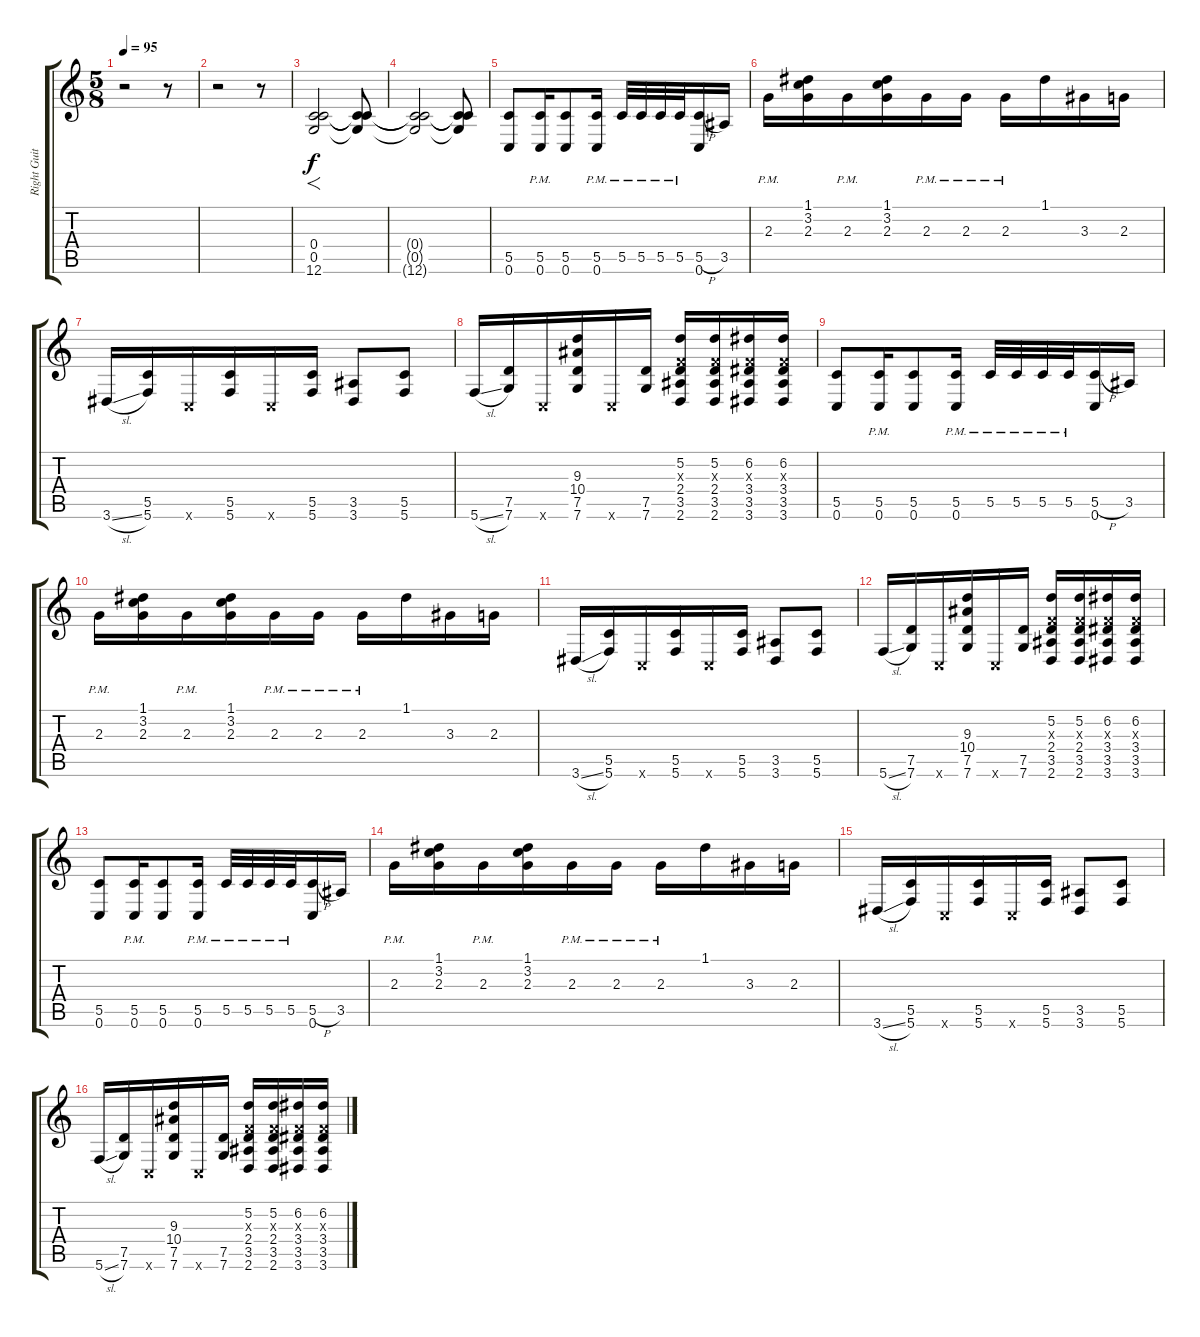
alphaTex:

\track ("Right Guitar" "Right Guit") {instrument distortionguitar}
\staff {score tabs}
\tuning (D4 A3 F3 C3 G2 C2) {hide}
\ts (5 8)
\tempo 95
\clef g2
\ks c
r.2{dy f instrument distortionguitar} r.8 |
r.2 r.8 |
(0.4 0.5 12.6).2{f} (0.4{t} 0.5{t} 12.6{t}).8 |
(0.4{t} 0.5{t} 12.6{t}).2 (0.4{t} 0.5{t} 12.6{t}).8 |
(5.5 0.6).8 (5.5{pm} 0.6{pm}).16 (5.5 0.6).8 (5.5{pm} 0.6{pm}).16 5.5{pm}.32 5.5{pm}.32 5.5{pm}.32 5.5{pm}.32 (5.5{h} 0.6).16 3.5.16 |
2.3{pm}.16 (1.1 3.2 2.3).16 2.3{pm}.16 (1.1 3.2 2.3).16 2.3{pm}.16 2.3{pm}.16 2.3{pm}.16 1.1.16 3.3.16 2.3.16 |
3.6{sl}.16 (5.5 5.6).16 0.6{x}.16 (5.5 5.6).16 0.6{x}.16 (5.5 5.6).16 (3.5 3.6).8 (5.5 5.6).8 |
5.6{sl}.16 (7.5 7.6).16 0.6{x}.16 (9.3 10.4 7.5 7.6).16 0.6{x}.16 (7.5 7.6).16 (5.2 0.3{x} 2.4 3.5 2.6).16 (5.2 0.3{x} 2.4 3.5 2.6).16 (6.2 0.3{x} 3.4 3.5 3.6).16 (6.2 0.3{x} 3.4 3.5 3.6).16 |
(5.5 0.6).8 (5.5{pm} 0.6{pm}).16 (5.5 0.6).8 (5.5{pm} 0.6{pm}).16 5.5{pm}.32 5.5{pm}.32 5.5{pm}.32 5.5{pm}.32 (5.5{h} 0.6).16 3.5.16 |
2.3{pm}.16 (1.1 3.2 2.3).16 2.3{pm}.16 (1.1 3.2 2.3).16 2.3{pm}.16 2.3{pm}.16 2.3{pm}.16 1.1.16 3.3.16 2.3.16 |
3.6{sl}.16 (5.5 5.6).16 0.6{x}.16 (5.5 5.6).16 0.6{x}.16 (5.5 5.6).16 (3.5 3.6).8 (5.5 5.6).8 |
5.6{sl}.16 (7.5 7.6).16 0.6{x}.16 (9.3 10.4 7.5 7.6).16 0.6{x}.16 (7.5 7.6).16 (5.2 0.3{x} 2.4 3.5 2.6).16 (5.2 0.3{x} 2.4 3.5 2.6).16 (6.2 0.3{x} 3.4 3.5 3.6).16 (6.2 0.3{x} 3.4 3.5 3.6).16 |
(5.5 0.6).8 (5.5{pm} 0.6{pm}).16 (5.5 0.6).8 (5.5{pm} 0.6{pm}).16 5.5{pm}.32 5.5{pm}.32 5.5{pm}.32 5.5{pm}.32 (5.5{h} 0.6).16 3.5.16 |
2.3{pm}.16 (1.1 3.2 2.3).16 2.3{pm}.16 (1.1 3.2 2.3).16 2.3{pm}.16 2.3{pm}.16 2.3{pm}.16 1.1.16 3.3.16 2.3.16 |
3.6{sl}.16 (5.5 5.6).16 0.6{x}.16 (5.5 5.6).16 0.6{x}.16 (5.5 5.6).16 (3.5 3.6).8 (5.5 5.6).8 |
5.6{sl}.16 (7.5 7.6).16 0.6{x}.16 (9.3 10.4 7.5 7.6).16 0.6{x}.16 (7.5 7.6).16 (5.2 0.3{x} 2.4 3.5 2.6).16 (5.2 0.3{x} 2.4 3.5 2.6).16 (6.2 0.3{x} 3.4 3.5 3.6).16 (6.2 0.3{x} 3.4 3.5 3.6).16
